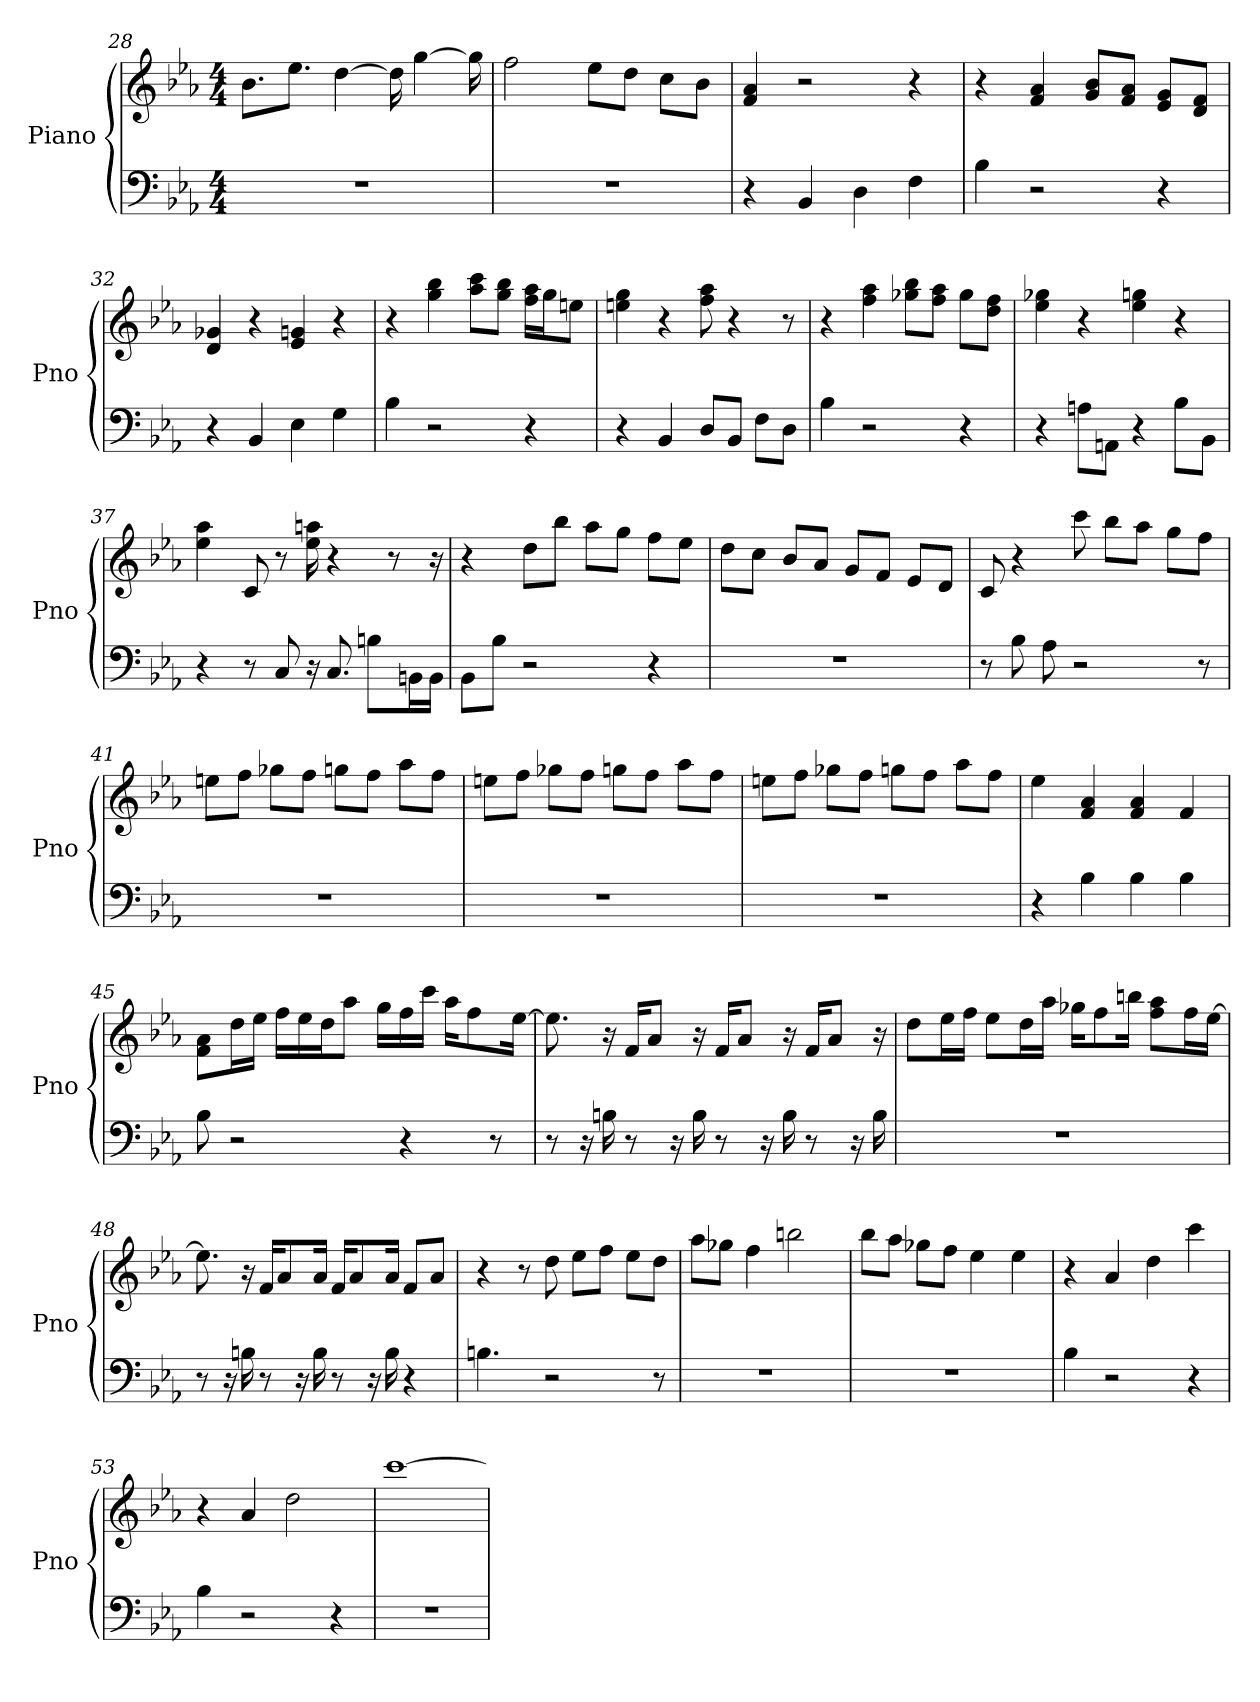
**kern	**kern
*part1	*part1
*staff2	*staff1
*I"Piano	*
*I'Pno	*
*clefF4	*clefG2
*k[b-e-a-]	*k[b-e-a-]
*E-:	*E-:
*M4/4	*M4/4
=28	=28
1r	8.b-\L
.	8.ee-\J
.	[4dd
.	16dd]
.	[4gg
.	16gg]
=29	=29
1r	2ff
.	8ee-\L
.	8dd\J
.	8cc\L
.	8b-\J
=30	=30
4r	4a- 4f
4BB-	2r
4D	.
4F	4r
=31	=31
4B-	4r
2r	4a- 4f
.	8g/ 8b-/L
.	8a-/ 8f/J
4r	8g/ 8e-/L
.	8f/ 8d/J
=32	=32
4r	4g- 4d
4BB-	4r
4E-	4e- 4g
4G	4r
=33	=33
4B-	4r
2r	4bb- 4gg
.	8ccc\ 8aa-\L
.	8bb-\ 8gg\J
4r	16aa-\ 16ff\LL
.	16gg\J
.	8ee\J
=34	=34
4r	4ee 4gg
4BB-	4r
8D/L	8ff 8aa-
8BB-/J	4r
8F\L	.
8D\J	8r
=35	=35
4B-	4r
2r	4ff 4aa-
.	8gg-\ 8bb-\L
.	8ff\ 8aa-\J
4r	8gg-\L
.	8dd\ 8ff\J
=36	=36
4r	4ee- 4gg-
8A\L	4r
8AA\J	.
4r	4ee- 4gg
8B-\L	4r
8BB-\J	.
=37	=37
4r	4ee- 4aa-
8r	8c
8C	8r
16r	16aa 16ee-
8.C	4r
8B\L	.
.	8r
16BB\L	.
16BB\JJ	16r
=38	=38
8BB-\L	4r
8B-\J	.
2r	8dd\L
.	8bb-\J
.	8aa-\L
.	8gg\J
4r	8ff\L
.	8ee-\J
=39	=39
1r	8dd\L
.	8cc\J
.	8b-/L
.	8a-/J
.	8g/L
.	8f/J
.	8e-/L
.	8d/J
=40	=40
8r	8c
8B-	4r
8A-	.
2r	8ccc
.	8bb-\L
.	8aa-\J
.	8gg\L
8r	8ff\J
=41	=41
1r	8ee\L
.	8ff\J
.	8gg-\L
.	8ff\J
.	8gg\L
.	8ff\J
.	8aa-\L
.	8ff\J
=42	=42
1r	8ee\L
.	8ff\J
.	8gg-\L
.	8ff\J
.	8gg\L
.	8ff\J
.	8aa-\L
.	8ff\J
=43	=43
1r	8ee\L
.	8ff\J
.	8gg-\L
.	8ff\J
.	8gg\L
.	8ff\J
.	8aa-\L
.	8ff\J
=44	=44
4r	4ee-
4B-	4f 4a-
4B-	4f 4a-
4B-	4f
=45	=45
8B-	8a-\ 8f\L
2r	16dd\L
.	16ee-\JJ
.	16ff\LL
.	16ee-\J
.	16dd\K
.	8aa-\J
.	16gg\LL
4r	16ff\
.	16ccc\JJ
.	16aa-\KL
.	8ff\
8r	.
.	[16ee-\Jk
=46	=46
8r	8.ee-]
16r	.
16B	16r
8r	16f/KL
.	8a-/J
16r	.
16B	16r
8r	16f/KL
.	8a-/J
16r	.
16B	16r
8r	16f/KL
.	8a-/J
16r	.
16B	16r
=47	=47
1r	8dd\L
.	16ee-\L
.	16ff\JJ
.	8ee-\L
.	16dd\L
.	16aa-\JJ
.	16gg-\KL
.	8ff\
.	16bb\Jk
.	8ff\ 8aa-\L
.	16ff\L
.	[16ee-\JJ
=48	=48
8r	8.ee-]
16r	.
16B	16r
8r	16f/KL
.	8a-/
16r	.
16B	16a-/Jk
8r	16f/KL
.	8a-/
16r	.
16B	16a-/Jk
4r	8f/L
.	8a-/J
=49	=49
4.B	4r
.	8r
2r	8dd
.	8ee-\L
.	8ff\J
.	8ee-\L
8r	8dd\J
=50	=50
1r	8aa-\L
.	8gg-\J
.	4ff
.	2bb
=51	=51
1r	8bb-\L
.	8aa-\J
.	8gg-\L
.	8ff\J
.	4ee-
.	4ee-
=52	=52
4B-	4r
2r	4a-
.	4dd
4r	4ccc
=53	=53
4B-	4r
2r	4a-
.	2dd
4r	.
=54	=54
1r	[1ccc
=	=
*-	*-
